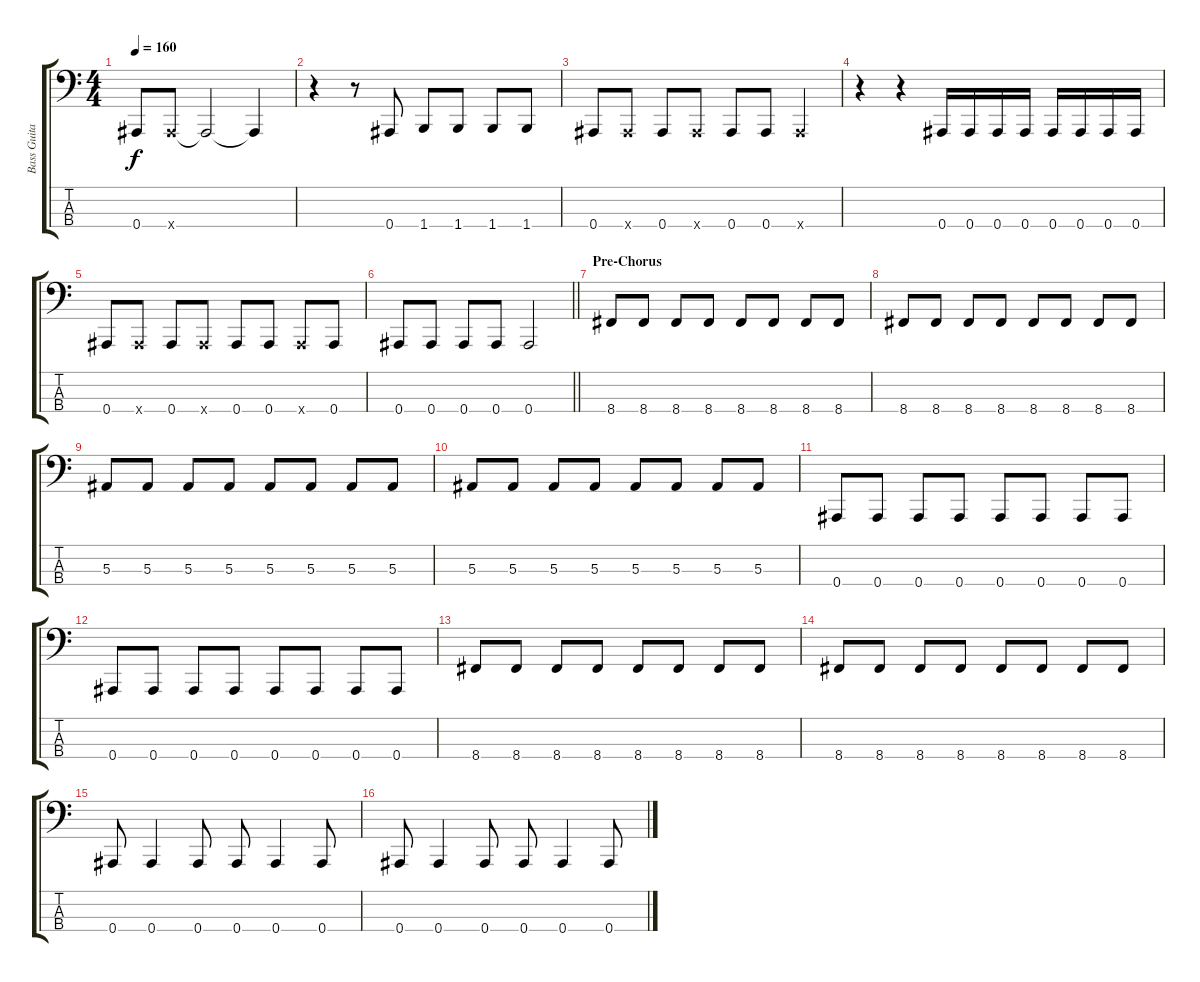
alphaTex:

\track ("Bass Guitar" "Bass Guita") {instrument electricbassfinger}
\staff {score tabs}
\tuning (Eb2 Bb1 F1 Bb0) {hide}
\ts (4 4)
\tempo 160
\clef f4
\ks c
0.4.8{dy f} 0.4{x}.8 0.4{t}.2 0.4{t}.4 |
r.4 r.8 0.4.8 1.4.8 1.4.8 1.4.8 1.4.8 |
0.4.8 0.4{x}.8 0.4.8 0.4{x}.8 0.4.8 0.4.8 0.4{x}.4 |
r.4 r.4 0.4.16 0.4.16 0.4.16 0.4.16 0.4.16 0.4.16 0.4.16 0.4.16 |
0.4.8 0.4{x}.8 0.4.8 0.4{x}.8 0.4.8 0.4.8 0.4{x}.8 0.4.8 |
\barLineRight lightlight
0.4.8 0.4.8 0.4.8 0.4.8 0.4.2 |
\section ("" "Pre-Chorus")
8.4.8 8.4.8 8.4.8 8.4.8 8.4.8 8.4.8 8.4.8 8.4.8 |
8.4.8 8.4.8 8.4.8 8.4.8 8.4.8 8.4.8 8.4.8 8.4.8 |
5.3.8 5.3.8 5.3.8 5.3.8 5.3.8 5.3.8 5.3.8 5.3.8 |
5.3.8 5.3.8 5.3.8 5.3.8 5.3.8 5.3.8 5.3.8 5.3.8 |
0.4.8 0.4.8 0.4.8 0.4.8 0.4.8 0.4.8 0.4.8 0.4.8 |
0.4.8 0.4.8 0.4.8 0.4.8 0.4.8 0.4.8 0.4.8 0.4.8 |
8.4.8 8.4.8 8.4.8 8.4.8 8.4.8 8.4.8 8.4.8 8.4.8 |
8.4.8 8.4.8 8.4.8 8.4.8 8.4.8 8.4.8 8.4.8 8.4.8 |
0.4.8 0.4.4 0.4.8 0.4.8 0.4.4 0.4.8 |
0.4.8 0.4.4 0.4.8 0.4.8 0.4.4 0.4.8
